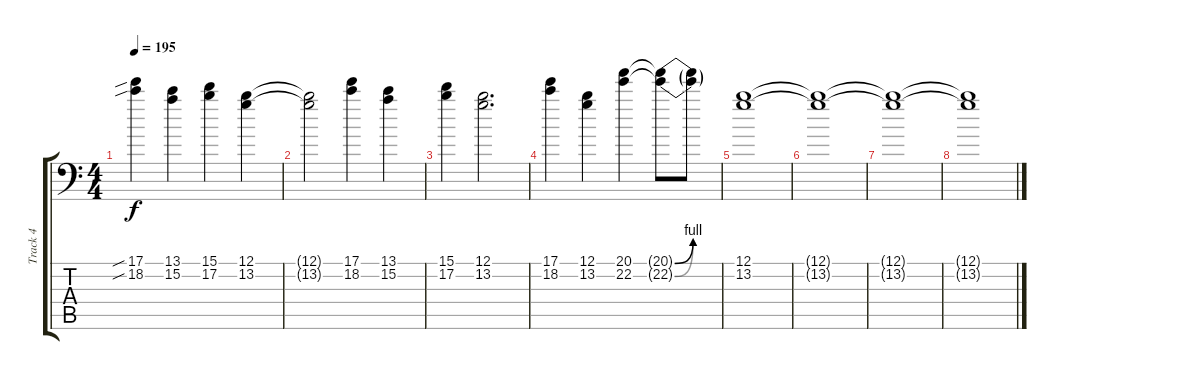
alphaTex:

\track ("Track 4" "Track 4") {instrument overdrivenguitar}
\staff {score tabs}
\tuning (B3 Gb3 D3 A2 E2 A1) {hide}
\ts (4 4)
\tempo 195
\clef f4
\ks c
(17.1{sib} 18.2{sib}).4{dy f} (13.1 15.2).4 (15.1 17.2).4 (12.1 13.2).4 |
(12.1{t} 13.2{t}).2 (17.1 18.2).4 (13.1 15.2).4 |
(15.1 17.2).4 (12.1 13.2).2{d} |
(17.1 18.2).4 (12.1 13.2).4 (20.1 22.2).4 (20.1{be (bend 0 0 60 4) t} 22.2{be (bend 0 0 60 4) t}).8 (20.1{be (hold 0 0 60 0) t} 22.2{be (hold 0 0 60 0) t}).8 |
(12.1 13.2).1 |
(12.1{t} 13.2{t}).1 |
(12.1{t} 13.2{t}).1 |
(12.1{t} 13.2{t}).1
